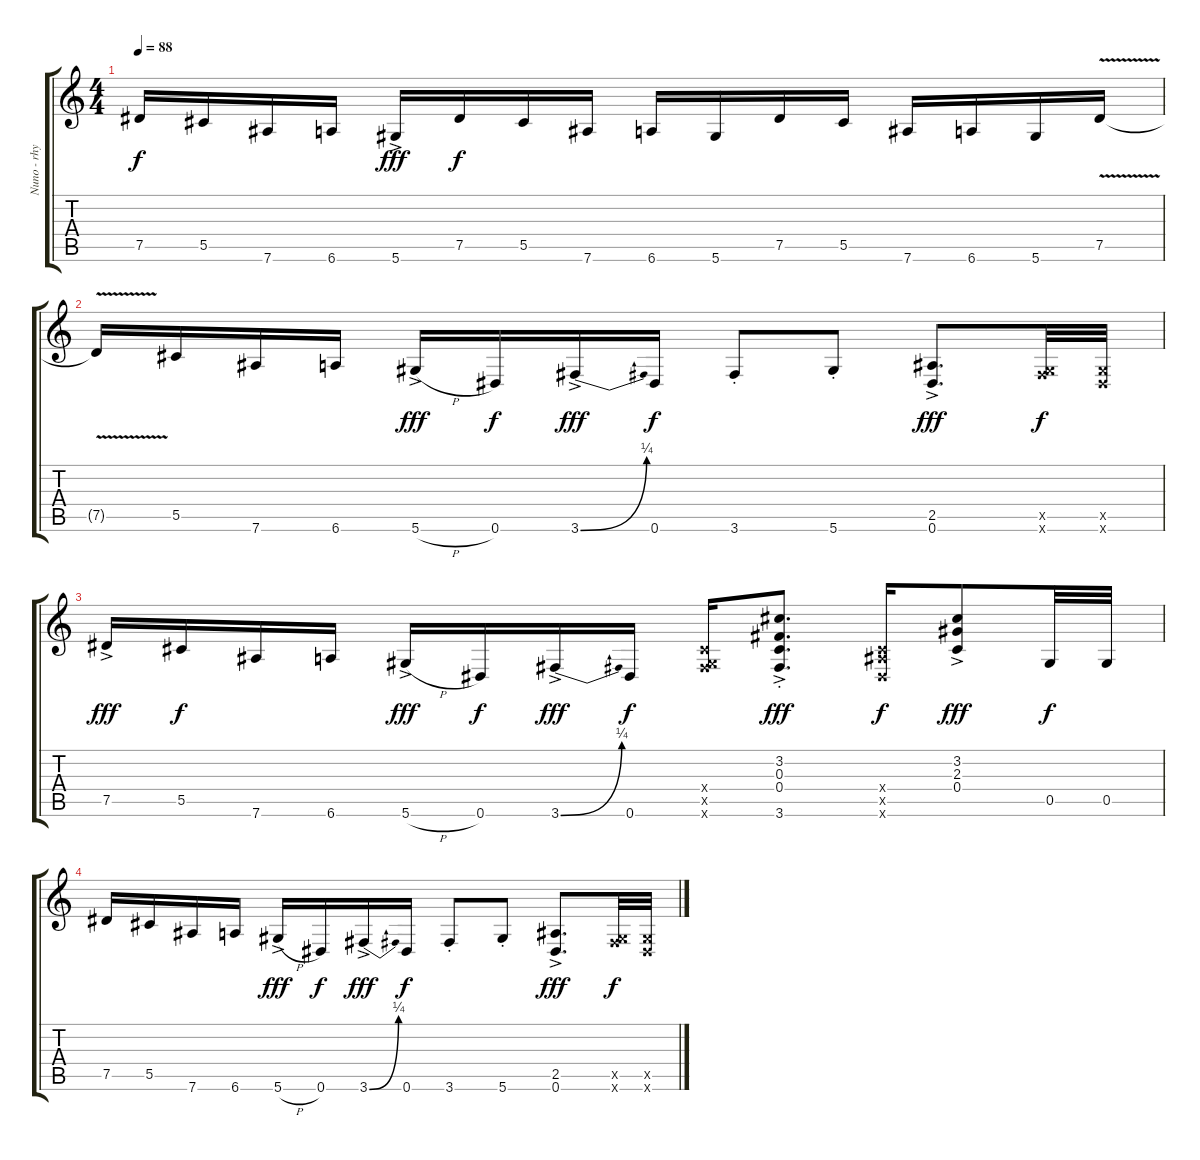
\track ("Nuno - rhythm" "Nuno - rhy") {instrument distortionguitar}
\staff {score tabs}
\tuning (Eb4 Bb3 Gb3 Db3 Ab2 Eb2) {hide}
\ts (4 4)
\tempo 88
\clef g2
\ks c
7.5{t}.16{dy f} 5.5.16 7.6.16 6.6.16 5.6{ac}.16{dy fff} 7.5.16{dy f} 5.5.16 7.6.16 6.6.16 5.6.16 7.5.16 5.5.16 7.6.16 6.6.16 5.6.16 7.5{v}.16 |
7.5{t}.16 5.5.16 7.6.16 6.6.16 5.6{h ac}.16{dy fff} 0.6.16{dy f} 3.6{be (bend 0 0 60 1) ac}.16{dy fff} 0.6.16{dy f} 3.6{st}.8 5.6{st}.8 (2.5{ac} 0.6{ac}).8{d dy fff} (0.5{x} 3.6{x}).32{dy f} (0.5{x} 0.6{x}).32 |
7.5{ac}.16{dy fff} 5.5.16{dy f} 7.6.16 6.6.16 5.6{h ac}.16{dy fff} 0.6.16{dy f} 3.6{be (bend 0 0 60 1) ac}.16{dy fff} 0.6.16{dy f} (0.4{x} 0.5{x} 3.6{x}).16 (3.2{ac} 0.3{ac} 0.4{ac} 3.6{ac st}).8{d dy fff} (0.4{x} 2.5{x} 0.6{x}).16{dy f} (3.2{ac} 2.3{ac} 0.4{ac}).8{dy fff} 0.5.32{dy f} 0.5.32 |
7.5.16 5.5.16 7.6.16 6.6.16 5.6{h ac}.16{dy fff} 0.6.16{dy f} 3.6{be (bend 0 0 60 1) ac}.16{dy fff} 0.6.16{dy f} 3.6{st}.8 5.6{st}.8 (2.5{ac} 0.6{ac}).8{d dy fff} (0.5{x} 3.6{x}).32{dy f} (0.5{x} 0.6{x}).32
